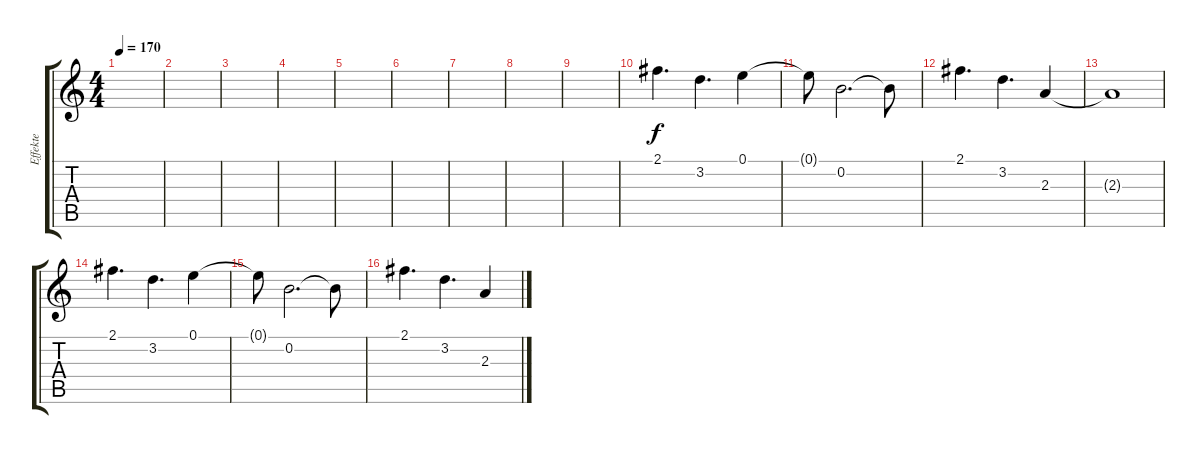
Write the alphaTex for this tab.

\track ("Effekte" "Effekte") {instrument distortionguitar}
\staff {score tabs}
\tuning (E4 B3 G3 D3 A2 E2) {hide}
\ts (4 4)
\tempo 170
\clef g2
\ks c
|
|
|
|
|
|
|
|
|
2.1.4{d volume 14} 3.2.4{d} 0.1.4 |
0.1{t}.8 0.2.2{d} 0.2{t}.8 |
2.1.4{d} 3.2.4{d} 2.3.4 |
2.3{t}.1 |
2.1.4{d} 3.2.4{d} 0.1.4 |
0.1{t}.8 0.2.2{d} 0.2{t}.8 |
2.1.4{d} 3.2.4{d} 2.3.4
